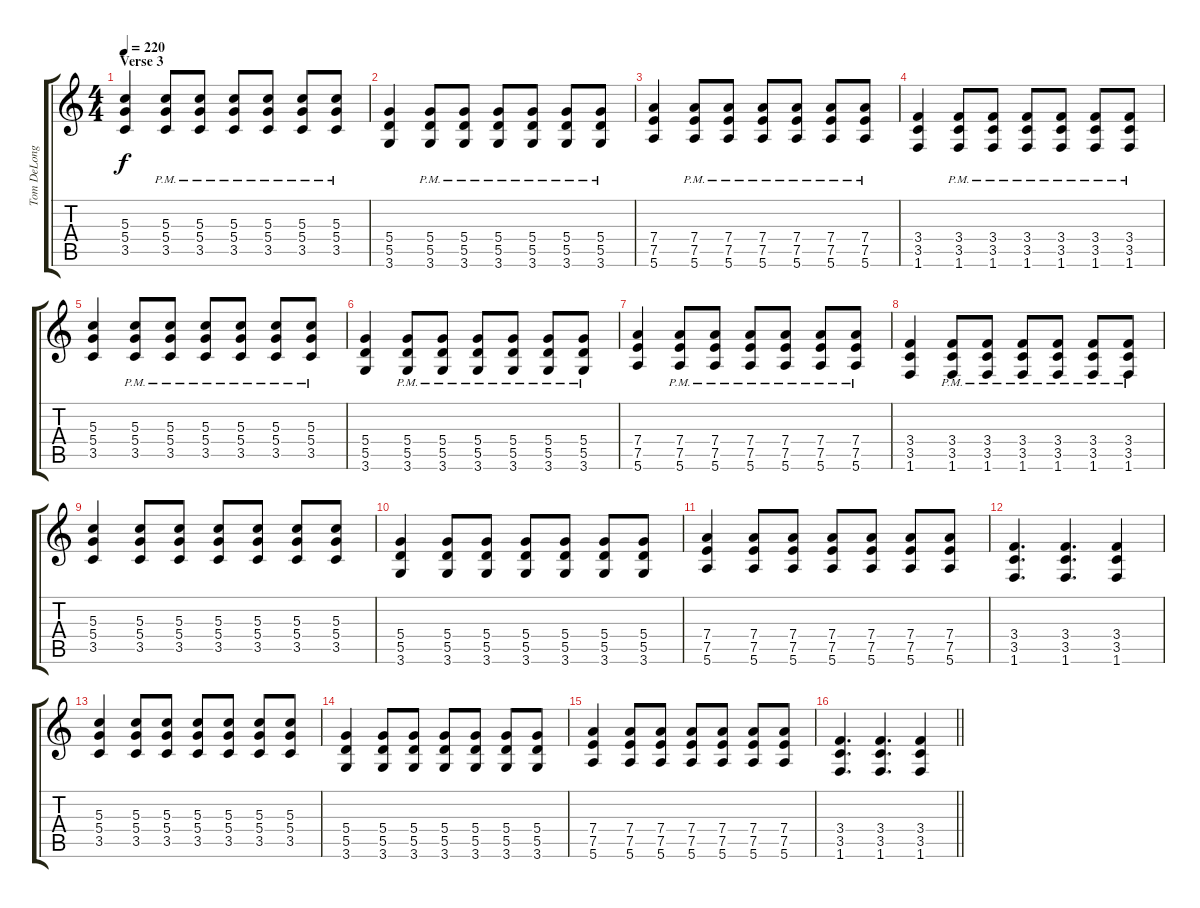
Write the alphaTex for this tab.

\track ("Tom DeLonge - Guitar" "Tom DeLong") {instrument distortionguitar}
\staff {score tabs}
\tuning (E4 B3 G3 D3 A2 E2) {hide}
\ts (4 4)
\section ("" "Verse 3")
\tempo 220
\clef g2
\ks c
(5.3 5.4 3.5).4{dy f volume 14} (5.3{pm} 5.4{pm} 3.5{pm}).8 (5.3{pm} 5.4{pm} 3.5{pm}).8 (5.3{pm} 5.4{pm} 3.5{pm}).8 (5.3{pm} 5.4{pm} 3.5{pm}).8 (5.3{pm} 5.4{pm} 3.5{pm}).8 (5.3{pm} 5.4{pm} 3.5{pm}).8 |
(5.4 5.5 3.6).4 (5.4{pm} 5.5{pm} 3.6{pm}).8 (5.4{pm} 5.5{pm} 3.6{pm}).8 (5.4{pm} 5.5{pm} 3.6{pm}).8 (5.4{pm} 5.5{pm} 3.6{pm}).8 (5.4{pm} 5.5{pm} 3.6{pm}).8 (5.4{pm} 5.5{pm} 3.6{pm}).8 |
(7.4 7.5 5.6).4 (7.4{pm} 7.5{pm} 5.6{pm}).8 (7.4{pm} 7.5{pm} 5.6{pm}).8 (7.4{pm} 7.5{pm} 5.6{pm}).8 (7.4{pm} 7.5{pm} 5.6{pm}).8 (7.4{pm} 7.5{pm} 5.6{pm}).8 (7.4{pm} 7.5{pm} 5.6{pm}).8 |
(3.4 3.5 1.6).4 (3.4{pm} 3.5{pm} 1.6{pm}).8 (3.4{pm} 3.5{pm} 1.6{pm}).8 (3.4{pm} 3.5{pm} 1.6{pm}).8 (3.4{pm} 3.5{pm} 1.6{pm}).8 (3.4{pm} 3.5{pm} 1.6{pm}).8 (3.4{pm} 3.5{pm} 1.6{pm}).8 |
(5.3 5.4 3.5).4 (5.3{pm} 5.4{pm} 3.5{pm}).8 (5.3{pm} 5.4{pm} 3.5{pm}).8 (5.3{pm} 5.4{pm} 3.5{pm}).8 (5.3{pm} 5.4{pm} 3.5{pm}).8 (5.3{pm} 5.4{pm} 3.5{pm}).8 (5.3{pm} 5.4{pm} 3.5{pm}).8 |
(5.4 5.5 3.6).4 (5.4{pm} 5.5{pm} 3.6{pm}).8 (5.4{pm} 5.5{pm} 3.6{pm}).8 (5.4{pm} 5.5{pm} 3.6{pm}).8 (5.4{pm} 5.5{pm} 3.6{pm}).8 (5.4{pm} 5.5{pm} 3.6{pm}).8 (5.4{pm} 5.5{pm} 3.6{pm}).8 |
(7.4 7.5 5.6).4 (7.4{pm} 7.5{pm} 5.6{pm}).8 (7.4{pm} 7.5{pm} 5.6{pm}).8 (7.4{pm} 7.5{pm} 5.6{pm}).8 (7.4{pm} 7.5{pm} 5.6{pm}).8 (7.4{pm} 7.5{pm} 5.6{pm}).8 (7.4{pm} 7.5{pm} 5.6{pm}).8 |
(3.4 3.5 1.6).4{volume 16} (3.4{pm} 3.5{pm} 1.6{pm}).8 (3.4{pm} 3.5{pm} 1.6{pm}).8 (3.4{pm} 3.5{pm} 1.6{pm}).8 (3.4{pm} 3.5{pm} 1.6{pm}).8 (3.4{pm} 3.5{pm} 1.6{pm}).8 (3.4{pm} 3.5{pm} 1.6{pm}).8 |
(5.3 5.4 3.5).4 (5.3 5.4 3.5).8 (5.3 5.4 3.5).8 (5.3 5.4 3.5).8 (5.3 5.4 3.5).8 (5.3 5.4 3.5).8 (5.3 5.4 3.5).8 |
(5.4 5.5 3.6).4 (5.4 5.5 3.6).8 (5.4 5.5 3.6).8 (5.4 5.5 3.6).8 (5.4 5.5 3.6).8 (5.4 5.5 3.6).8 (5.4 5.5 3.6).8 |
(7.4 7.5 5.6).4 (7.4 7.5 5.6).8 (7.4 7.5 5.6).8 (7.4 7.5 5.6).8 (7.4 7.5 5.6).8 (7.4 7.5 5.6).8 (7.4 7.5 5.6).8 |
(3.4 3.5 1.6).4{d} (3.4 3.5 1.6).4{d} (3.4 3.5 1.6).4 |
(5.3 5.4 3.5).4 (5.3 5.4 3.5).8 (5.3 5.4 3.5).8 (5.3 5.4 3.5).8 (5.3 5.4 3.5).8 (5.3 5.4 3.5).8 (5.3 5.4 3.5).8 |
(5.4 5.5 3.6).4 (5.4 5.5 3.6).8 (5.4 5.5 3.6).8 (5.4 5.5 3.6).8 (5.4 5.5 3.6).8 (5.4 5.5 3.6).8 (5.4 5.5 3.6).8 |
(7.4 7.5 5.6).4 (7.4 7.5 5.6).8 (7.4 7.5 5.6).8 (7.4 7.5 5.6).8 (7.4 7.5 5.6).8 (7.4 7.5 5.6).8 (7.4 7.5 5.6).8 |
\barLineRight lightlight
(3.4 3.5 1.6).4{d} (3.4 3.5 1.6).4{d} (3.4 3.5 1.6).4
